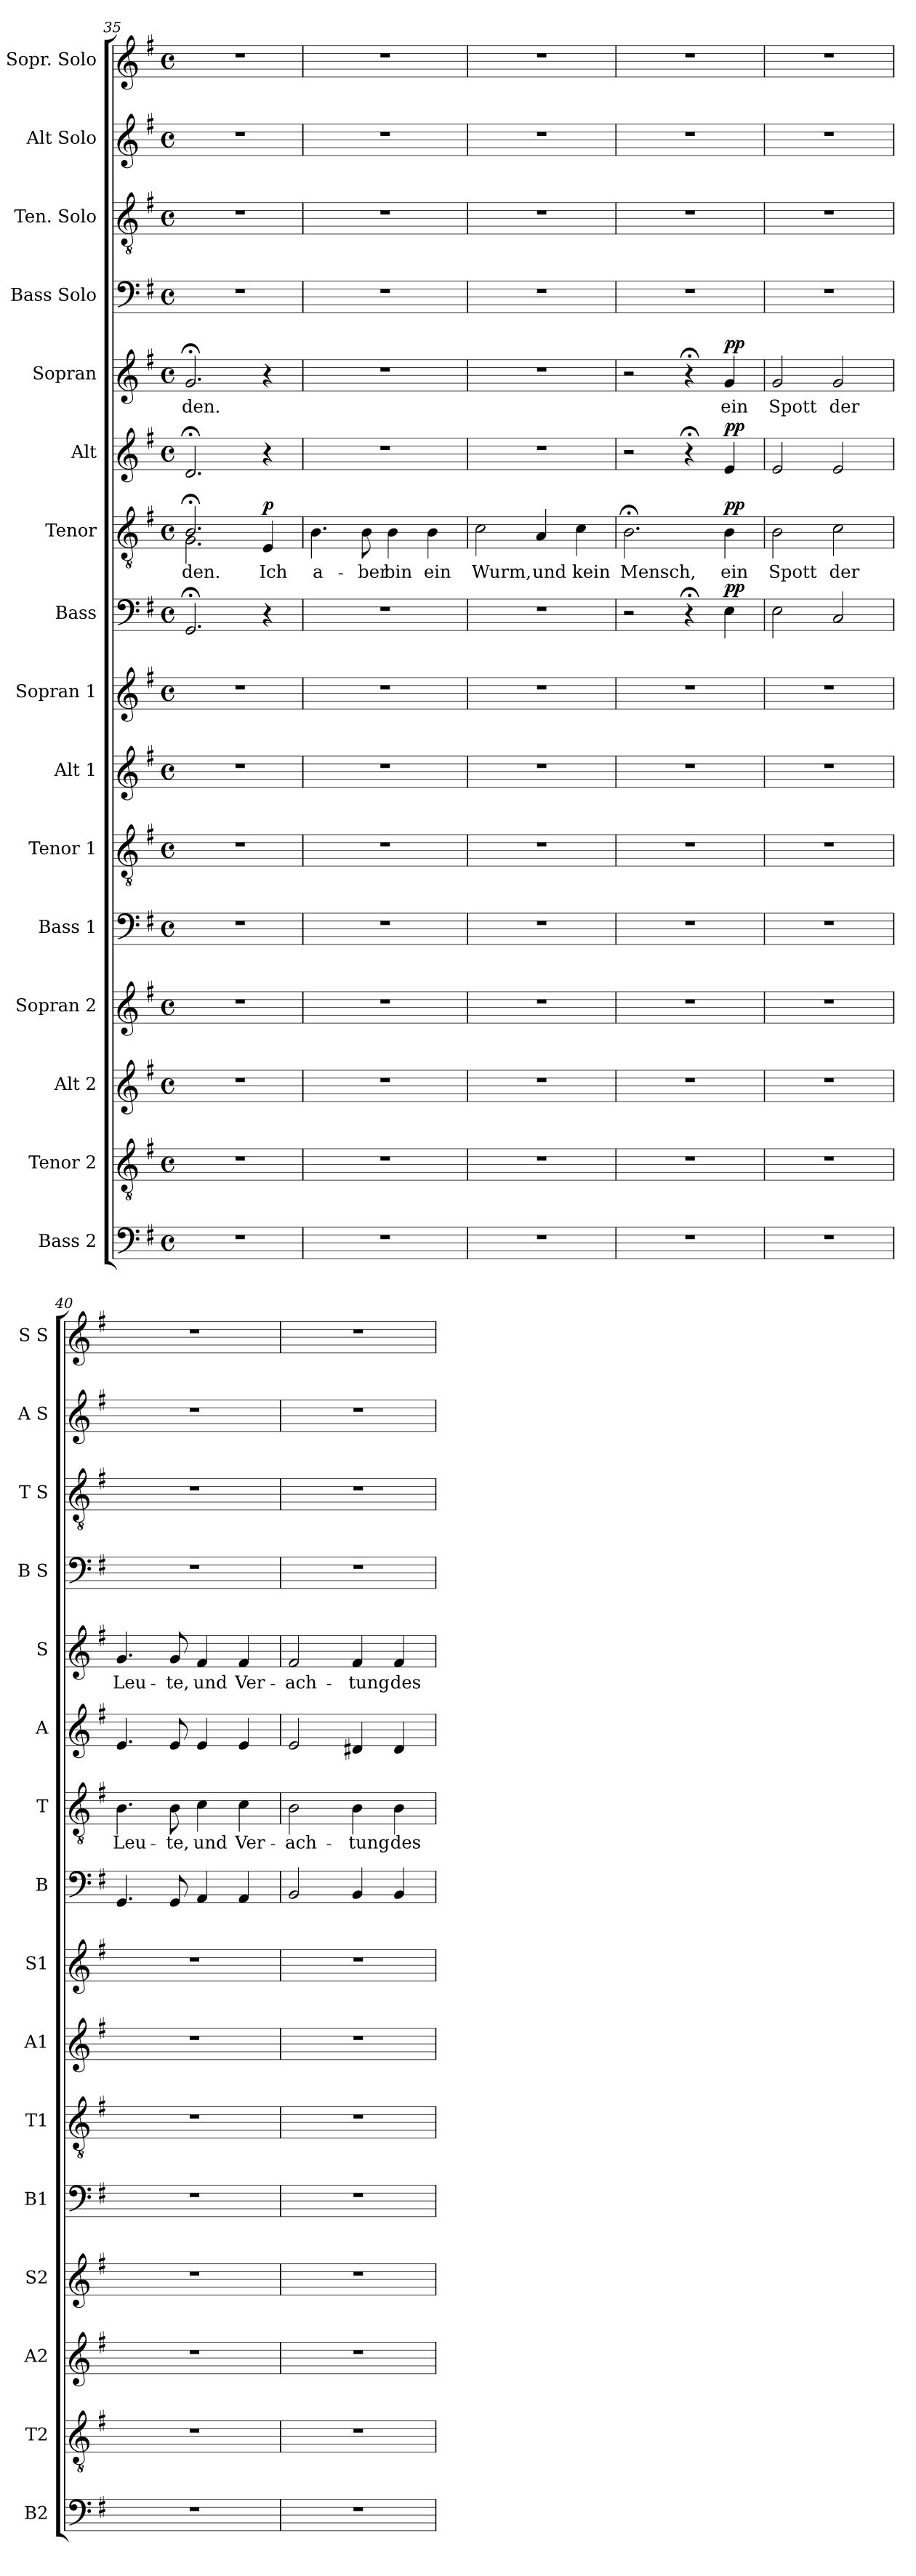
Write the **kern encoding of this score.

**kern	**kern	**kern	**kern	**kern	**kern	**kern	**kern	**kern	**dynam	**kern	**text	**dynam	**kern	**dynam	**kern	**text	**dynam	**kern	**kern	**kern	**kern
*part16	*part15	*part14	*part13	*part12	*part11	*part10	*part9	*part8	*part8	*part7	*part7	*part7	*part6	*part6	*part5	*part5	*part5	*part4	*part3	*part2	*part1
*staff16	*staff15	*staff14	*staff13	*staff12	*staff11	*staff10	*staff9	*staff8	*staff8	*staff7	*staff7	*staff7	*staff6	*staff6	*staff5	*staff5	*staff5	*staff4	*staff3	*staff2	*staff1
*I"Bass 2	*I"Tenor 2	*I"Alt 2	*I"Sopran 2	*I"Bass 1	*I"Tenor 1	*I"Alt 1	*I"Sopran 1	*I"Bass	*	*I"Tenor	*	*	*I"Alt	*	*I"Sopran	*	*	*I"Bass Solo	*I"Ten. Solo	*I"Alt Solo	*I"Sopr. Solo
*I'B2	*I'T2	*I'A2	*I'S2	*I'B1	*I'T1	*I'A1	*I'S1	*I'B	*	*I'T	*	*	*I'A	*	*I'S	*	*	*I'B S	*I'T S	*I'A S	*I'S S
*clefF4	*clefGv2	*clefG2	*clefG2	*clefF4	*clefGv2	*clefG2	*clefG2	*clefF4	*	*clefGv2	*	*	*clefG2	*	*clefG2	*	*	*clefF4	*clefGv2	*clefG2	*clefG2
*k[f#]	*k[f#]	*k[f#]	*k[f#]	*k[f#]	*k[f#]	*k[f#]	*k[f#]	*k[f#]	*	*k[f#]	*	*	*k[f#]	*	*k[f#]	*	*	*k[f#]	*k[f#]	*k[f#]	*k[f#]
*M4/4	*M4/4	*M4/4	*M4/4	*M4/4	*M4/4	*M4/4	*M4/4	*M4/4	*	*M4/4	*	*	*M4/4	*	*M4/4	*	*	*M4/4	*M4/4	*M4/4	*M4/4
*met(c)	*met(c)	*met(c)	*met(c)	*met(c)	*met(c)	*met(c)	*met(c)	*met(c)	*	*met(c)	*	*	*met(c)	*	*met(c)	*	*	*met(c)	*met(c)	*met(c)	*met(c)
=35	=35	=35	=35	=35	=35	=35	=35	=35	=35	=35	=35	=35	=35	=35	=35	=35	=35	=35	=35	=35	=35
*	*	*	*	*	*	*	*	*	*	*^	*	*	*	*	*	*	*	*	*	*	*
1r	1r	1r	1r	1r	1r	1r	1r	2.GG;</	.	2.B;</	2.G\	-den.	.	2.d;</	.	2.g;</	-den.	.	1r	1r	1r	1r
!	!	!	!	!	!	!	!	!	!	!	!	!	!LO:DY:a	!	!	!	!	!	!	!	!	!
.	.	.	.	.	.	.	.	4r	.	4E/	4rEyy	Ich	p	4r	.	4r	.	.	.	.	.	.
*	*	*	*	*	*	*	*	*	*	*v	*v	*	*	*	*	*	*	*	*	*	*	*
=36	=36	=36	=36	=36	=36	=36	=36	=36	=36	=36	=36	=36	=36	=36	=36	=36	=36	=36	=36	=36	=36
1r	1r	1r	1r	1r	1r	1r	1r	1r	.	4.B\	a-	.	1r	.	1r	.	.	1r	1r	1r	1r
.	.	.	.	.	.	.	.	.	.	8B\	-ber	.	.	.	.	.	.	.	.	.	.
.	.	.	.	.	.	.	.	.	.	4B\	bin	.	.	.	.	.	.	.	.	.	.
.	.	.	.	.	.	.	.	.	.	4B\	ein	.	.	.	.	.	.	.	.	.	.
=37	=37	=37	=37	=37	=37	=37	=37	=37	=37	=37	=37	=37	=37	=37	=37	=37	=37	=37	=37	=37	=37
1r	1r	1r	1r	1r	1r	1r	1r	1r	.	2c\	Wurm,	.	1r	.	1r	.	.	1r	1r	1r	1r
.	.	.	.	.	.	.	.	.	.	4A/	und	.	.	.	.	.	.	.	.	.	.
.	.	.	.	.	.	.	.	.	.	4c\	kein	.	.	.	.	.	.	.	.	.	.
!!LO:LB:g=z
=38	=38	=38	=38	=38	=38	=38	=38	=38	=38	=38	=38	=38	=38	=38	=38	=38	=38	=38	=38	=38	=38
1r	1r	1r	1r	1r	1r	1r	1r	2r	.	2.B;<\	Mensch,	.	2r	.	2r	.	.	1r	1r	1r	1r
.	.	.	.	.	.	.	.	4r;<	.	.	.	.	4r;<	.	4r;<	.	.	.	.	.	.
!	!	!	!	!	!	!	!	!	!LO:DY:a	!	!	!LO:DY:a	!	!LO:DY:a	!	!	!LO:DY:a	!	!	!	!
.	.	.	.	.	.	.	.	4E\	pp	4B\	ein	pp	4e/	pp	4g/	ein	pp	.	.	.	.
=39	=39	=39	=39	=39	=39	=39	=39	=39	=39	=39	=39	=39	=39	=39	=39	=39	=39	=39	=39	=39	=39
1r	1r	1r	1r	1r	1r	1r	1r	2E\	.	2B\	Spott	.	2e/	.	2g/	Spott	.	1r	1r	1r	1r
.	.	.	.	.	.	.	.	2C/	.	2c\	der	.	2e/	.	2g/	der	.	.	.	.	.
=40	=40	=40	=40	=40	=40	=40	=40	=40	=40	=40	=40	=40	=40	=40	=40	=40	=40	=40	=40	=40	=40
1r	1r	1r	1r	1r	1r	1r	1r	4.GG/	.	4.B\	Leu-	.	4.e/	.	4.g/	Leu-	.	1r	1r	1r	1r
.	.	.	.	.	.	.	.	8GG/	.	8B\	-te,	.	8e/	.	8g/	-te,	.	.	.	.	.
.	.	.	.	.	.	.	.	4AA/	.	4c\	und	.	4e/	.	4f#/	und	.	.	.	.	.
.	.	.	.	.	.	.	.	4AA/	.	4c\	Ver-	.	4e/	.	4f#/	Ver-	.	.	.	.	.
=41	=41	=41	=41	=41	=41	=41	=41	=41	=41	=41	=41	=41	=41	=41	=41	=41	=41	=41	=41	=41	=41
1r	1r	1r	1r	1r	1r	1r	1r	2BB/	.	2B\	-ach-	.	2e/	.	2f#/	-ach-	.	1r	1r	1r	1r
.	.	.	.	.	.	.	.	4BB/	.	4B\	-tung	.	4d#X/	.	4f#/	-tung	.	.	.	.	.
.	.	.	.	.	.	.	.	4BB/	.	4B\	des	.	4d#/	.	4f#/	des	.	.	.	.	.
=	=	=	=	=	=	=	=	=	=	=	=	=	=	=	=	=	=	=	=	=	=
*-	*-	*-	*-	*-	*-	*-	*-	*-	*-	*-	*-	*-	*-	*-	*-	*-	*-	*-	*-	*-	*-
